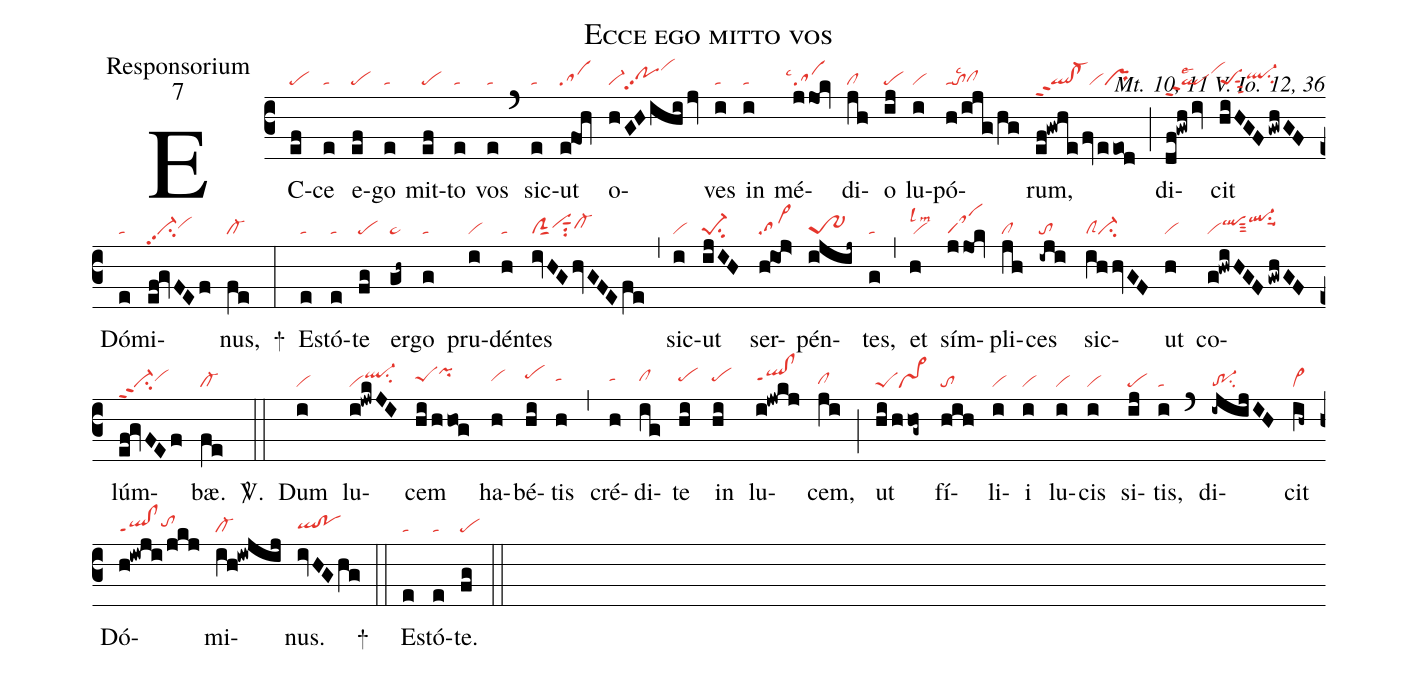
name:Ecce ego mitto vos;
office-part:Responsorium;
mode:7;
commentary:Mt. 10, 11 V. Io. 12, 36;
nabc-lines:1;
%%
(c3)
EC(ef|pe)ce(e|ta) e(ef|pe)go(e|ta) mit(ef|pe)to(e|ta) vos(e|ta) (`)
sic(e|ta)ut(efOh|sa) o(hGHihi/jv|vi-pohhpp2vihk)ves(i|ta) in(i|ta) mé(jjOk|``salsc4)di(jh|cl)o(ij|pe) lu(i|vi)pó(h/ijg/hg|tatolsc2clhg)rum,(ef!gwhefveeo!d|ql!cl-ppt2vipr) (;)
di(df!gwh/iv|qlppt2lse2vihj)cit(hiHGFgwhGF|peSsut3ql-hhsu2) Dó(e|ta)mi(ef!gvFEf|vi-pp2su2vihh)nus,(fe|cl-) +(:)
Es(e|ta)tó(e|ta)te(fg|pe) er(gh~|ta>)go(g|ta) pru(i|vi)dén(h|ta)tes(ivHGhvGFEfe|clSsut1vihhsut1su2cl-hh) (,)
sic(i|vi)ut(ijIH|pe-1su2) ser(h!io1!j>|sa>)pén(ijij~|tr-~1)tes,(g|ta) (,)
et(h|vilsl2lsm2) sím(jjOk|saM)pli(jh|cl)ces(-iji|to) sic(ihhvGF|clSci-)ut(h|vi) co(g!hwiHGFgwhGF|viqlhisut3ql-hjsu1suu1)lúm(ef!gvFEf|vi-ppt2su2vihh)bæ.(fe|cl-) <sp>V/</sp>.(::)
Dum(i|vi) lu(i!jwkJI|viql-hisu2)cem(hi/hho!g|peShhpihj) ha(h|vihh)bé(hi|pehi)tis(h|tahh) (,)
cré(h|tahh)di(ig|clhh)te(hi|pehh) in(hi|pehh) lu(i!jwkj|qlhh!clhhppt1)cem,(ji|clhg) (;)
ut(hi/hhog~|peSvs>) fí(hih|to)li(i|vi)i(i|vi) lu(i|vi)cis(i|vi) si(ij|pe)tis,(i|ta) (`)
di(-ijijIH|tr-1su2)cit(ih~|vi>) Dó(h!iwji/jkj|ql!clppt1tohh)mi(ih!iwjij|cl-)nus.(ivHGhg|qlhg!pohg) +(::)
Es(e|ta)tó(e|ta)te.(fg|pe) (::)
